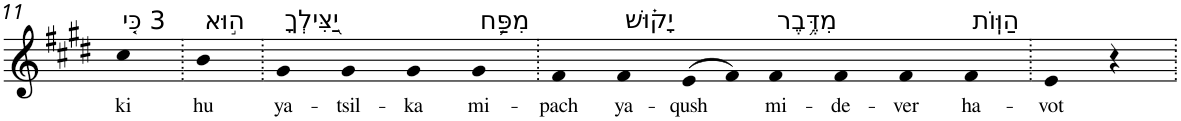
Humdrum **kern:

**kern	**text
*part1	*part1
*staff1	*staff1
*I"Piano	*
*I'Pno	*
!!LO:PB:g=z
*clefG2	*
*k[f#c#g#d#]	*
*E:	*
=11	=11
!LO:TX:a:t=3 כִּ֤י	!
!	!LO:LY:b
4cc#	ki
=12.	=12.
!LO:TX:a:t=ה֣וּא	!
!	!LO:LY:b
4b	hu
=13.	=13.
!LO:TX:a:t=יַ֭צִּילְךָ	!
!	!LO:LY:b
4g#	ya-
!	!LO:LY:b
4g#	-tsil-
!	!LO:LY:b
4g#	-ka
!LO:TX:a:t=מִפַּ֥ח	!
!	!LO:LY:b
4g#	mi-
=14.	=14.
!	!LO:LY:b
4f#	-pach
!LO:TX:a:t=יָק֗וּשׁ	!
!	!LO:LY:b
4f#	ya-
!	!LO:LY:b
(>8e	-qush
8f#)	.
!LO:TX:a:t=מִדֶּ֥בֶר	!
!	!LO:LY:b
4f#	mi-
!	!LO:LY:b
4f#	-de-
!	!LO:LY:b
4f#	-ver
!LO:TX:a:t=הַוּֽוֹת	!
!	!LO:LY:b
4f#	ha-
=15.	=15.
!	!LO:LY:b
4e	-vot
4r	.
=.	=.
*-	*-
